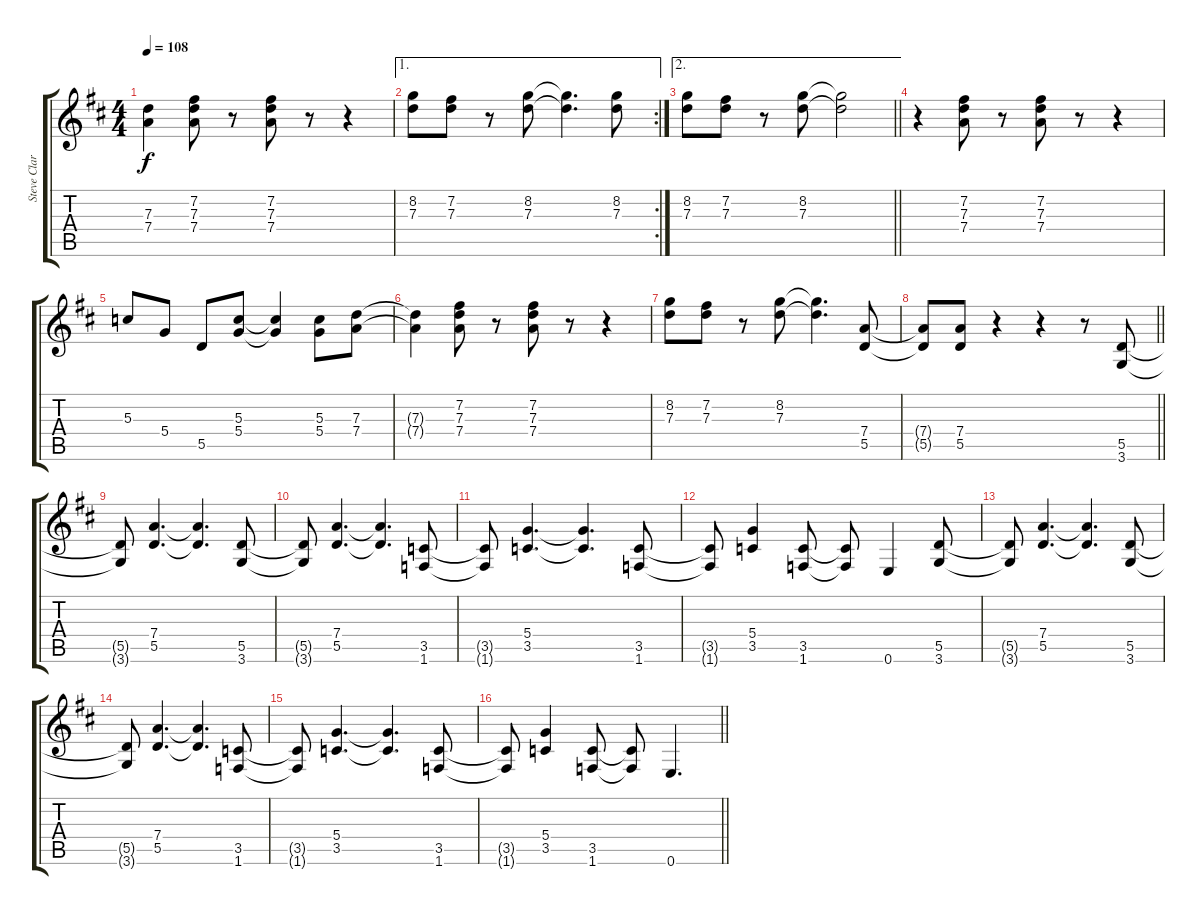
\track ("Steve Clark" "Steve Clar") {instrument distortionguitar}
\staff {score tabs}
\tuning (E4 B3 G3 D3 A2 E2) {hide}
\ts (4 4)
\tempo 108
\clef g2
\ks d
(7.3{t} 7.4{t}).4{dy f} (7.2 7.3 7.4).8 r.8 (7.2 7.3 7.4).8 r.8 r.4 |
\ae 1
\rc 2
(8.2 7.3).8 (7.2 7.3).8 r.8 (8.2 7.3).8 (8.2{t} 7.3{t}).4{d} (8.2 7.3).8 |
\ae 2
\barLineRight lightlight
(8.2 7.3).8 (7.2 7.3).8 r.8 (8.2 7.3).8 (8.2{t} 7.3{t}).2 |
r.4 (7.2 7.3 7.4).8 r.8 (7.2 7.3 7.4).8 r.8 r.4 |
5.3.8 5.4.8 5.5.8 (5.3 5.4).8 (5.3{t} 5.4{t}).4 (5.3 5.4).8 (7.3 7.4).8 |
(7.3{t} 7.4{t}).4 (7.2 7.3 7.4).8 r.8 (7.2 7.3 7.4).8 r.8 r.4 |
(8.2 7.3).8 (7.2 7.3).8 r.8 (8.2 7.3).8 (8.2{t} 7.3{t}).4{d} (7.4 5.5).8 |
\barLineRight lightlight
(7.4{t} 5.5{t}).8 (7.4 5.5).8 r.4 r.4 r.8 (5.5 3.6).8 |
(5.5{t} 3.6{t}).8 (7.4 5.5).4{d} (7.4{t} 5.5{t}).4{d} (5.5 3.6).8 |
(5.5{t} 3.6{t}).8 (7.4 5.5).4{d} (7.4{t} 5.5{t}).4{d} (3.5 1.6).8 |
(3.5{t} 1.6{t}).8 (5.4 3.5).4{d} (5.4{t} 3.5{t}).4{d} (3.5 1.6).8 |
(3.5{t} 1.6{t}).8 (5.4 3.5).4 (3.5 1.6).8 (3.5{t} 1.6{t}).8 0.6.4 (5.5 3.6).8 |
(5.5{t} 3.6{t}).8 (7.4 5.5).4{d} (7.4{t} 5.5{t}).4{d} (5.5 3.6).8 |
(5.5{t} 3.6{t}).8 (7.4 5.5).4{d} (7.4{t} 5.5{t}).4{d} (3.5 1.6).8 |
(3.5{t} 1.6{t}).8 (5.4 3.5).4{d} (5.4{t} 3.5{t}).4{d} (3.5 1.6).8 |
\barLineRight lightlight
(3.5{t} 1.6{t}).8 (5.4 3.5).4 (3.5 1.6).8 (3.5{t} 1.6{t}).8 0.6.4{d}
